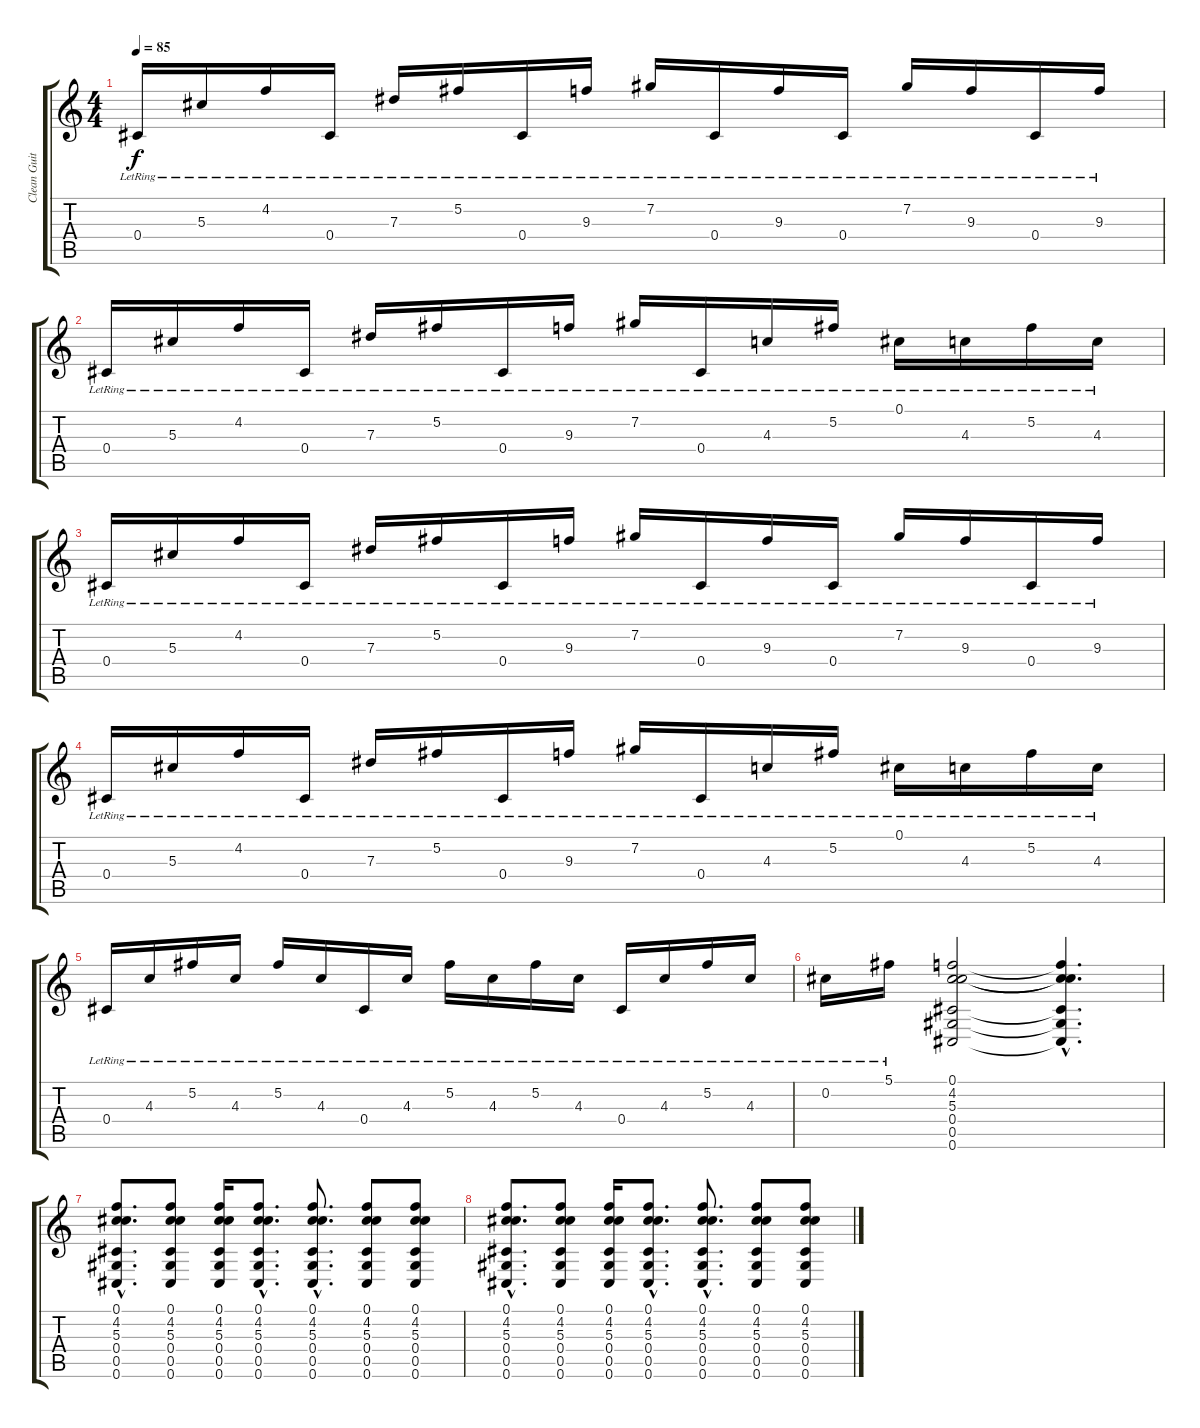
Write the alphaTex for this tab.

\track ("Clean Guitars" "Clean Guit") {instrument acousticguitarsteel}
\staff {score tabs}
\tuning (Db4 Db4 Ab3 Db3 Ab2 Db2) {hide}
\ts (4 4)
\tempo 85
\clef g2
\ks c
0.4{lr}.16{dy f instrument electricguitarclean} 5.3{lr}.16 4.2{lr}.16 0.4{lr}.16 7.3{lr}.16 5.2{lr}.16 0.4{lr}.16 9.3{lr}.16 7.2{lr}.16 0.4{lr}.16 9.3{lr}.16 0.4{lr}.16 7.2{lr}.16 9.3{lr}.16 0.4{lr}.16 9.3{lr}.16 |
0.4{lr}.16 5.3{lr}.16 4.2{lr}.16 0.4{lr}.16 7.3{lr}.16 5.2{lr}.16 0.4{lr}.16 9.3{lr}.16 7.2{lr}.16 0.4{lr}.16 4.3{lr}.16 5.2{lr}.16 0.1{lr}.16 4.3{lr}.16 5.2{lr}.16 4.3{lr}.16 |
0.4{lr}.16 5.3{lr}.16 4.2{lr}.16 0.4{lr}.16 7.3{lr}.16 5.2{lr}.16 0.4{lr}.16 9.3{lr}.16 7.2{lr}.16 0.4{lr}.16 9.3{lr}.16 0.4{lr}.16 7.2{lr}.16 9.3{lr}.16 0.4{lr}.16 9.3{lr}.16 |
0.4{lr}.16 5.3{lr}.16 4.2{lr}.16 0.4{lr}.16 7.3{lr}.16 5.2{lr}.16 0.4{lr}.16 9.3{lr}.16 7.2{lr}.16 0.4{lr}.16 4.3{lr}.16 5.2{lr}.16 0.1{lr}.16 4.3{lr}.16 5.2{lr}.16 4.3{lr}.16 |
0.4{lr}.16 4.3{lr}.16 5.2{lr}.16 4.3{lr}.16 5.2{lr}.16 4.3{lr}.16 0.4{lr}.16 4.3{lr}.16 5.2{lr}.16 4.3{lr}.16 5.2{lr}.16 4.3{lr}.16 0.4{lr}.16 4.3{lr}.16 5.2{lr}.16 4.3{lr}.16 |
0.2{lr}.16 5.1{lr}.16 (0.1 4.2 5.3 0.4 0.5 0.6).2 (0.1{hac t} 4.2{hac t} 5.3{hac t} 0.4{hac t} 0.5{hac t} 0.6{hac t}).4{d} |
(0.1{hac} 4.2{hac} 5.3{hac} 0.4{hac} 0.5{hac} 0.6{hac}).8{d instrument acousticguitarsteel} (0.1 4.2 5.3 0.4 0.5 0.6).8 (0.1 4.2 5.3 0.4 0.5 0.6).16 (0.1{hac} 4.2{hac} 5.3{hac} 0.4{hac} 0.5{hac} 0.6{hac}).8{d} (0.1{hac} 4.2{hac} 5.3{hac} 0.4{hac} 0.5{hac} 0.6{hac}).8{d} (0.1 4.2 5.3 0.4 0.5 0.6).8 (0.1 4.2 5.3 0.4 0.5 0.6).8 |
(0.1{hac} 4.2{hac} 5.3{hac} 0.4{hac} 0.5{hac} 0.6{hac}).8{d} (0.1 4.2 5.3 0.4 0.5 0.6).8 (0.1 4.2 5.3 0.4 0.5 0.6).16 (0.1{hac} 4.2{hac} 5.3{hac} 0.4{hac} 0.5{hac} 0.6{hac}).8{d} (0.1{hac} 4.2{hac} 5.3{hac} 0.4{hac} 0.5{hac} 0.6{hac}).8{d} (0.1 4.2 5.3 0.4 0.5 0.6).8 (0.1 4.2 5.3 0.4 0.5 0.6).8
